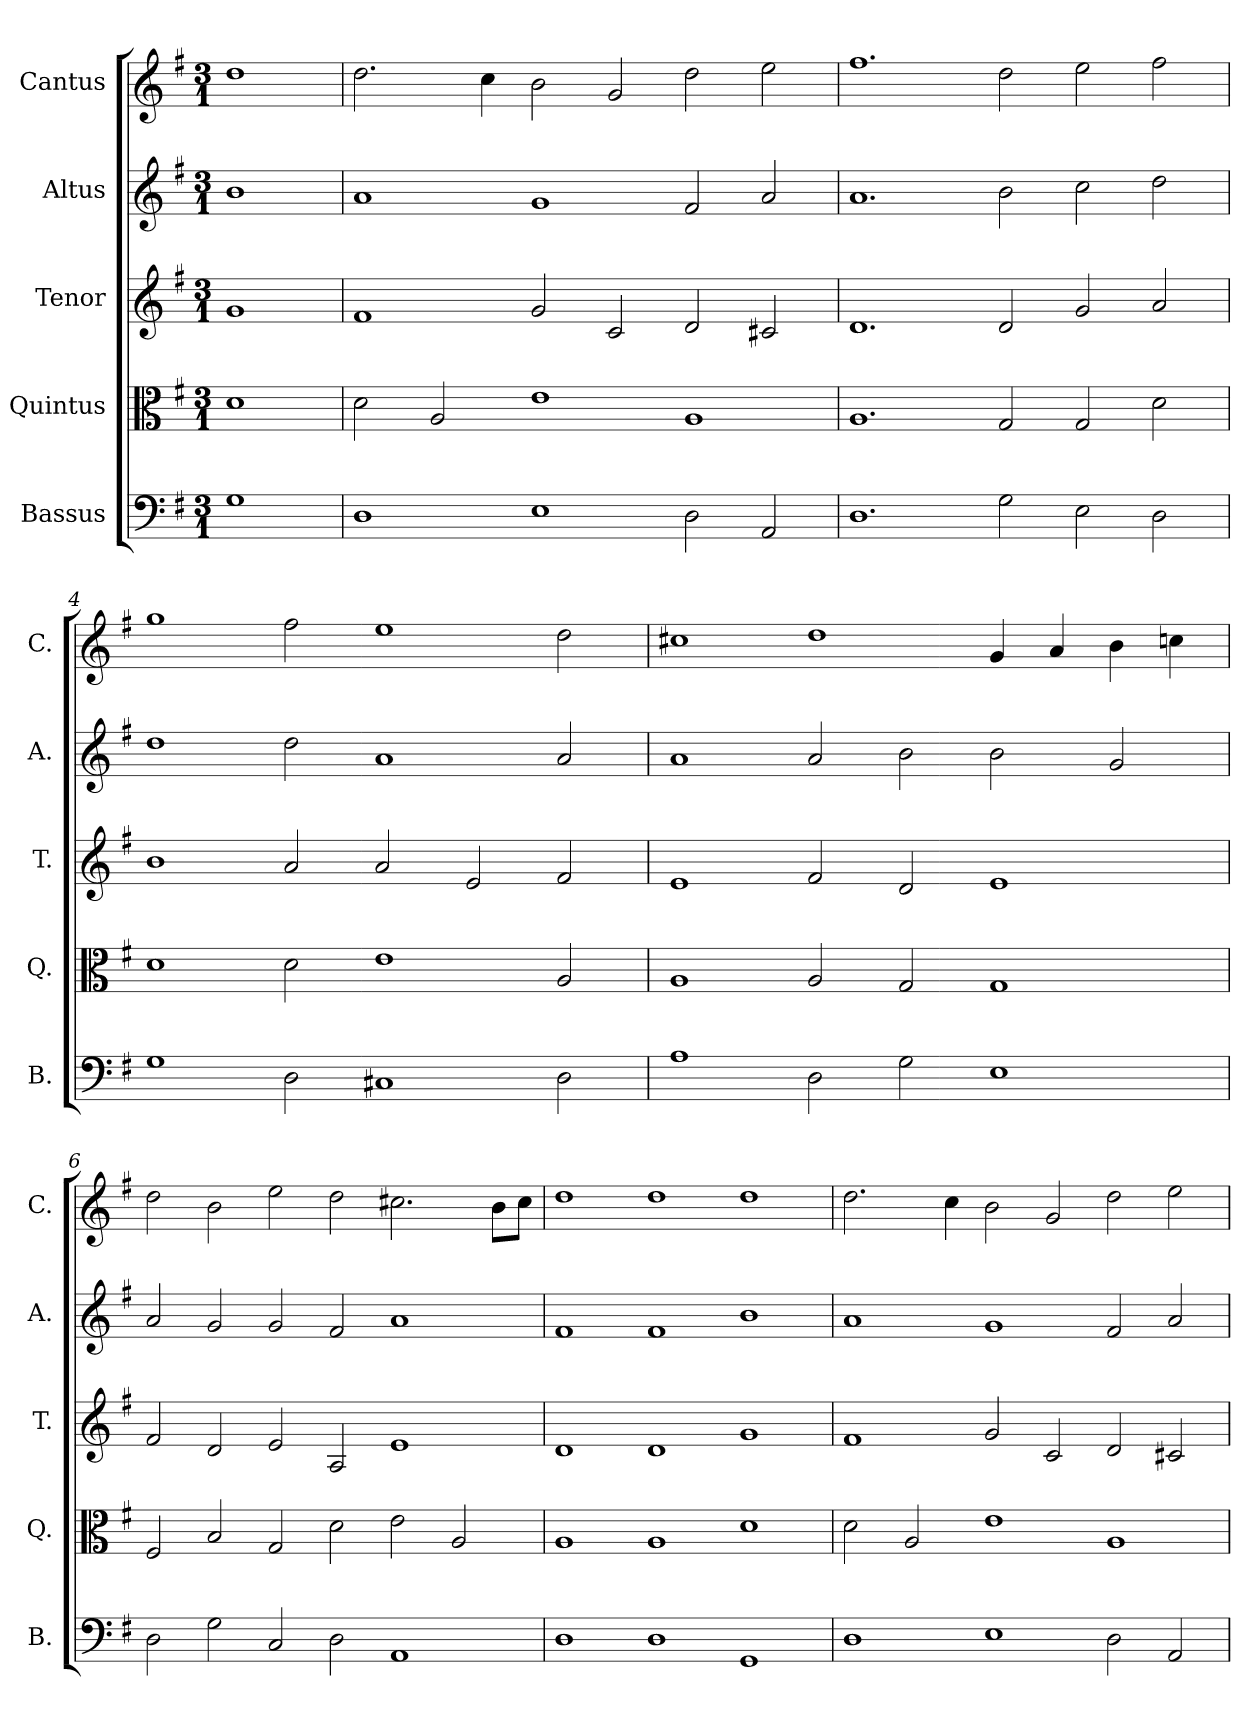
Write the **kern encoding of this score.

**kern	**kern	**kern	**kern	**kern
*part5	*part4	*part3	*part2	*part1
*staff5	*staff4	*staff3	*staff2	*staff1
*I"Bassus	*I"Quintus	*I"Tenor	*I"Altus	*I"Cantus
*I'B.	*I'Q.	*I'T.	*I'A.	*I'C.
*clefF4	*clefC3	*clefG2	*clefG2	*clefG2
*k[f#]	*k[f#]	*k[f#]	*k[f#]	*k[f#]
*G:	*G:	*G:	*G:	*G:
*M3/1	*M3/1	*M3/1	*M3/1	*M3/1
=1	=1	=1	=1	=1
1G\	1d\	1g/	1b\	1dd\
=2	=2	=2	=2	=2
1D\	2d\	1f#/	1a/	2.dd\
.	2A/	.	.	.
.	.	.	.	4cc\
1E\	1e\	2g/	1g/	2b\
.	.	2c/	.	2g/
2D\	1A/	2d/	2f#/	2dd\
2AA/	.	2c#X/	2a/	2ee\
=3	=3	=3	=3	=3
1.D\	1.A/	1.d/	1.a/	1.ff#\
2G\	2G/	2d/	2b\	2dd\
2E\	2G/	2g/	2cc\	2ee\
2D\	2d\	2a/	2dd\	2ff#\
=4	=4	=4	=4	=4
1G\	1d\	1b\	1dd\	1gg\
2D\	2d\	2a/	2dd\	2ff#\
1C#X/	1e\	2a/	1a/	1ee\
.	.	2e/	.	.
2D\	2A/	2f#/	2a/	2dd\
=5	=5	=5	=5	=5
1A\	1A/	1e/	1a/	1cc#X\
2D\	2A/	2f#/	2a/	1dd\
2G\	2G/	2d/	2b\	.
1E\	1G/	1e/	2b\	4g/
.	.	.	.	4a/
.	.	.	2g/	4b\
.	.	.	.	4ccn\
=6	=6	=6	=6	=6
2D\	2F#/	2f#/	2a/	2dd\
2G\	2B/	2d/	2g/	2b\
2C/	2G/	2e/	2g/	2ee\
2D\	2d\	2A/	2f#/	2dd\
1AA/	2e\	1e/	1a/	2.cc#X\
.	2A/	.	.	.
.	.	.	.	8b\L
.	.	.	.	8cc#\J
=7	=7	=7	=7	=7
1D\	1A/	1d/	1f#/	1dd\
1D\	1A/	1d/	1f#/	1dd\
1GG/	1d\	1g/	1b\	1dd\
=8	=8	=8	=8	=8
1D\	2d\	1f#/	1a/	2.dd\
.	2A/	.	.	.
.	.	.	.	4cc\
1E\	1e\	2g/	1g/	2b\
.	.	2c/	.	2g/
2D\	1A/	2d/	2f#/	2dd\
2AA/	.	2c#X/	2a/	2ee\
=	=	=	=	=
*-	*-	*-	*-	*-
